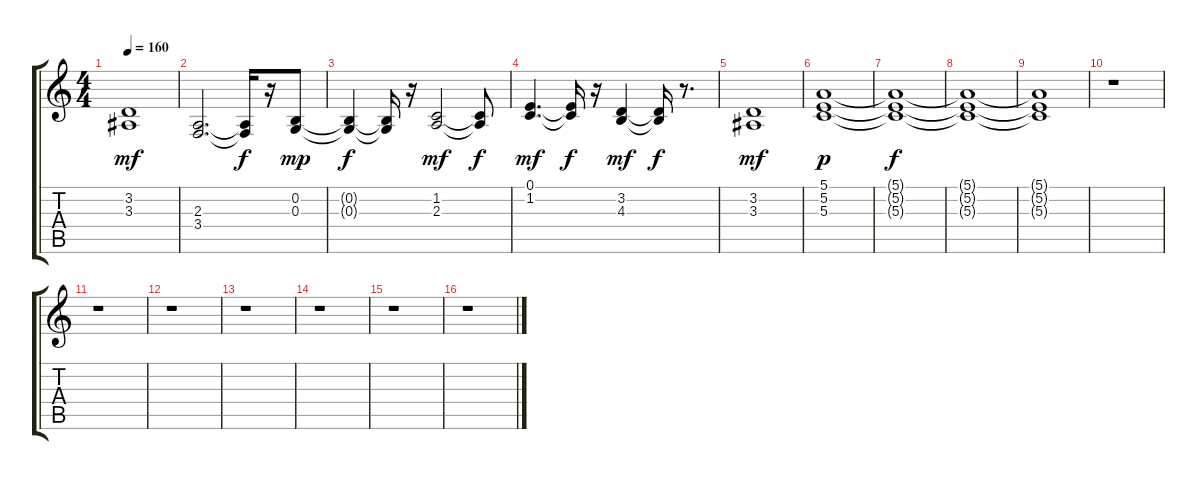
\track "" {instrument pad3polysynth}
\staff {score tabs}
\tuning (E4 B3 G3 D3 A2 E2) {hide}
\ts (4 4)
\tempo 160
\clef g2
\ks c
(3.2 3.3).1{dy mf} |
(2.3 3.4).2{d} (2.3{t} 3.4{t}).16{dy f} r.16 (0.2 0.3).8{dy mp} |
(0.2{t} 0.3{t}).4{dy f} (0.2{t} 0.3{t}).16 r.16 (1.2 2.3).2{dy mf} (1.2{t} 2.3{t}).8{dy f} |
(0.1 1.2).4{d dy mf} (0.1{t} 1.2{t}).16{dy f} r.16 (3.2 4.3).4{dy mf} (3.2{t} 4.3{t}).16{dy f} r.8{d} |
(3.2 3.3).1{dy mf} |
(5.1 5.2 5.3).1{dy p} |
(5.1{t} 5.2{t} 5.3{t}).1{dy f} |
(5.1{t} 5.2{t} 5.3{t}).1 |
(5.1{t} 5.2{t} 5.3{t}).1 |
r.1 |
r.1 |
r.1 |
r.1 |
r.1 |
r.1 |
r.1
